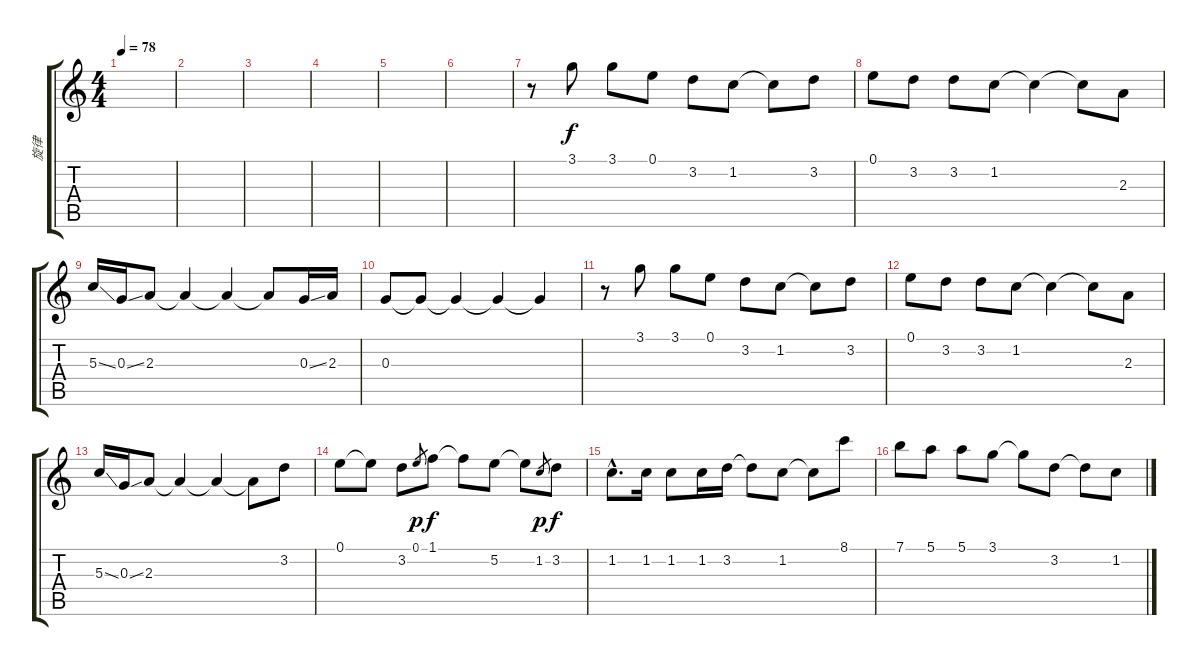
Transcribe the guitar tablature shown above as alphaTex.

\track ("旋律" "旋律") {instrument acousticguitarnylon}
\staff {score tabs}
\tuning (E4 B3 G3 D3 A2 E2) {hide}
\ts (4 4)
\tempo 78
\clef g2
\ks c
|
|
|
|
|
|
r.8 3.1.8 3.1.8 0.1.8 3.2.8 1.2.8 1.2{t}.8 3.2.8 |
0.1.8 3.2.8 3.2.8 1.2.8 1.2{t}.4 1.2{t}.8 2.3.8 |
5.3{ss}.16 0.3{ss}.16 2.3.8 2.3{t}.4 2.3{t}.4 2.3{t}.8 0.3{ss}.16 2.3.16 |
0.3.8 0.3{t}.8 0.3{t}.4 0.3{t}.4 0.3{t}.4 |
r.8 3.1.8 3.1.8 0.1.8 3.2.8 1.2.8 1.2{t}.8 3.2.8 |
0.1.8 3.2.8 3.2.8 1.2.8 1.2{t}.4 1.2{t}.8 2.3.8 |
5.3{ss}.16 0.3{ss}.16 2.3.8 2.3{t}.4 2.3{t}.4 2.3{t}.8 3.2.8 |
0.1.8 0.1{t}.8 3.2.8 0.1.8{gr dy p} 1.1.8{dy f} 1.1{t}.8 5.2.8 5.2{t}.8 1.2.8{gr dy p} 3.2.8{dy f} |
1.2{hac}.8{d} 1.2.16 1.2.8 1.2.16 3.2.16 3.2{t}.8 1.2.8 1.2{t}.8 8.1.8 |
7.1.8 5.1.8 5.1.8 3.1.8 3.1{t}.8 3.2.8 3.2{t}.8 1.2.8
